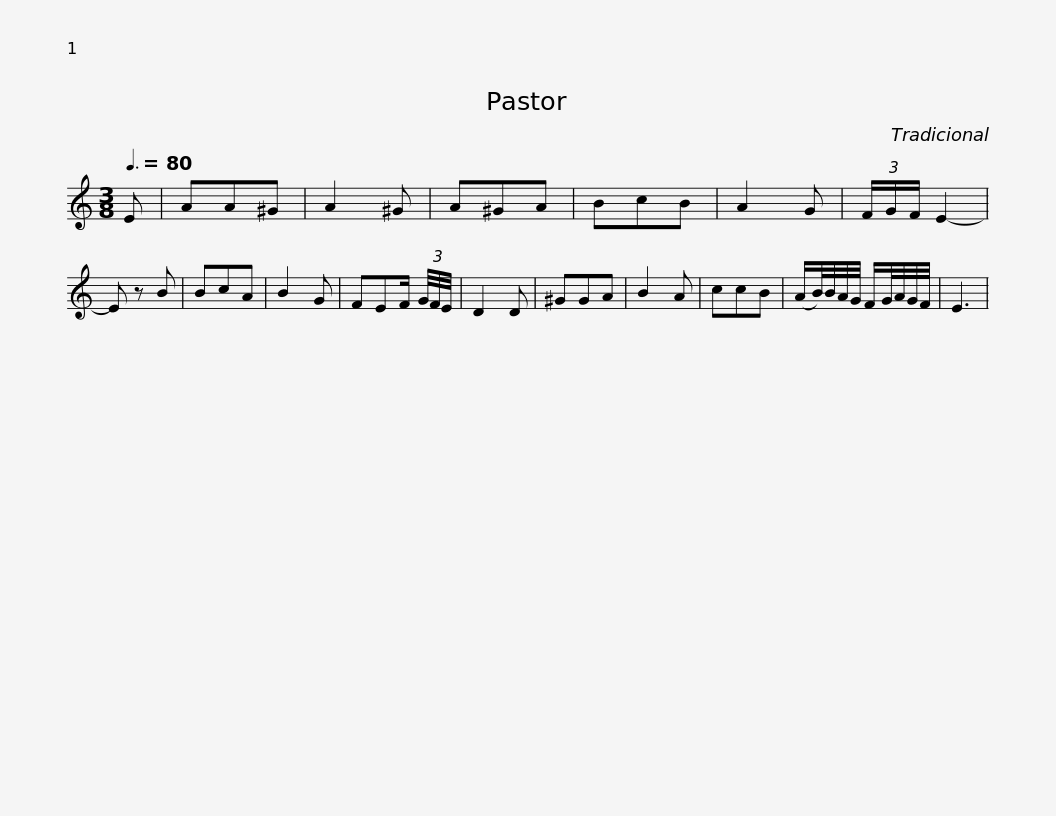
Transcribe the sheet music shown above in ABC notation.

X:1
L:1/8
Q:3/8=80
M:3/8
I:linebreak $
K:C
V:1 treble
V:1
 E | AA^G | A2 ^G | A^GA | BcB | %5
 A2 G | (3F/G/F/ E2- | E z B | BcA | B2 G | %10
 FEF/ (3G/4F/4E/4 | D2 D | ^GGA |$ B2 A | ccB | %15
 (A/B/4)B/4A/4G/4 F/G/4A/4G/4F/4 | E3 | %17
